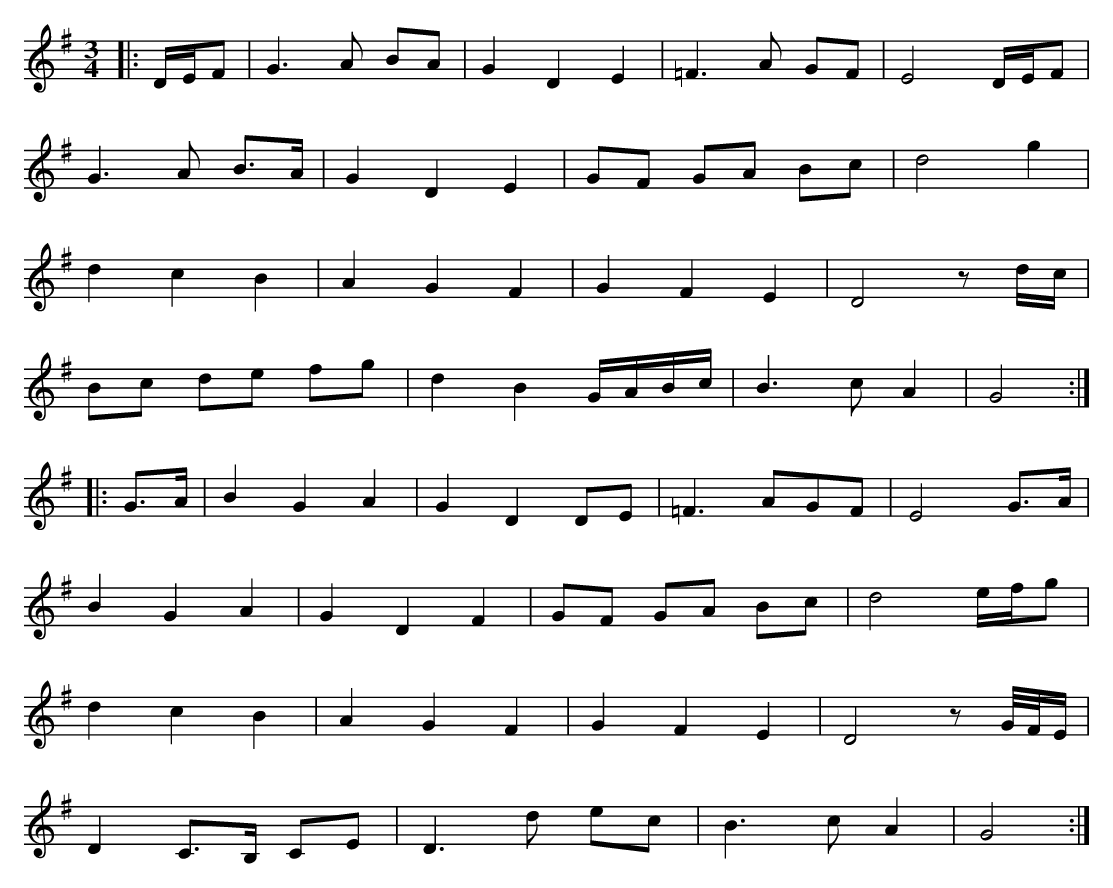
X:1
M:3/4
K:G
|:D/E/F|G3 A BA|G2 D2 E2|=F3 A GF|E4 D/E/F|
G3 A B>A|G2 D2 E2|GF GA Bc|d4 g2|
d2 c2 B2|A2 G2 F2|G2 F2 E2|D4 z d/c/|
Bc de fg|d2 B2 G/A/B/c/|B3 c A2|G4:|
|:G>A|B2 G2 A2|G2 D2 DE|=F3 AGF|E4 G>A|
B2 G2 A2|G2 D2 F2|GF GA Bc|d4 e/f/g|
d2 c2 B2|A2 G2 F2|G2 F2 E2|D4 z G//F//E/|
D2 C>B, CE|D3 d ec|B3 c A2|G4:|
